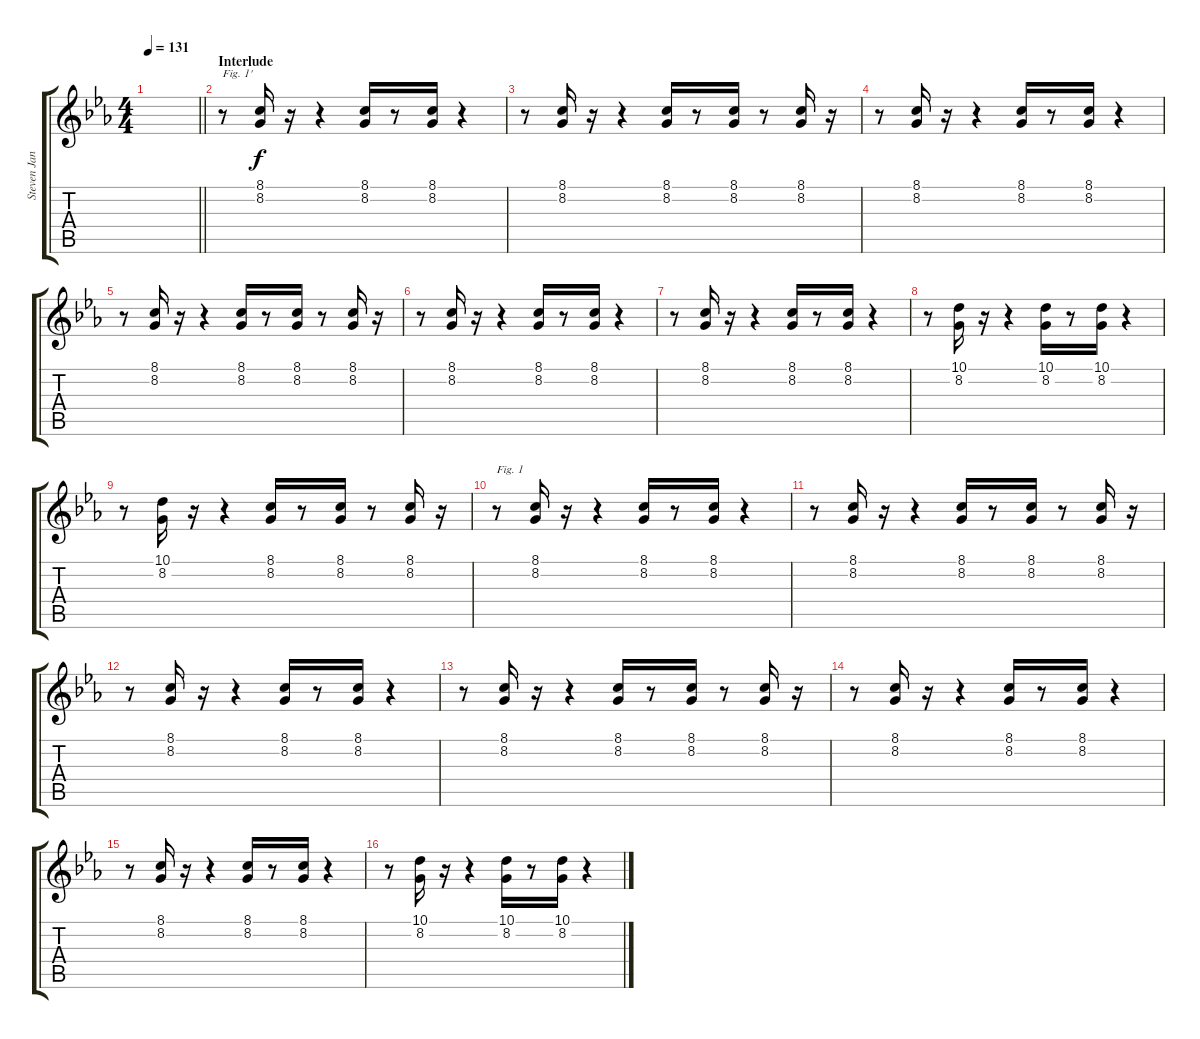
\track ("Steven Janssens (elec. gtr.)" "Steven Jan") {instrument lead2sawtooth}
\staff {score tabs}
\tuning (E4 B3 G3 D3 A2 E2) {hide}
\ts (4 4)
\tempo 131
\clef g2
\barLineRight lightlight
\ks cminor
|
\section ("" "Interlude")
r.8{txt "Fig. 1'"} (8.1 8.2).16 r.16 r.4 (8.1 8.2).16 r.8 (8.1 8.2).16 r.4 |
r.8 (8.1 8.2).16 r.16 r.4 (8.1 8.2).16 r.8 (8.1 8.2).16 r.8 (8.1 8.2).16 r.16 |
r.8 (8.1 8.2).16 r.16 r.4 (8.1 8.2).16 r.8 (8.1 8.2).16 r.4 |
r.8 (8.1 8.2).16 r.16 r.4 (8.1 8.2).16 r.8 (8.1 8.2).16 r.8 (8.1 8.2).16 r.16 |
r.8 (8.1 8.2).16 r.16 r.4 (8.1 8.2).16 r.8 (8.1 8.2).16 r.4 |
r.8 (8.1 8.2).16 r.16 r.4 (8.1 8.2).16 r.8 (8.1 8.2).16 r.4 |
r.8 (10.1 8.2).16 r.16 r.4 (10.1 8.2).16 r.8 (10.1 8.2).16 r.4 |
r.8 (10.1 8.2).16 r.16 r.4 (8.1 8.2).16 r.8 (8.1 8.2).16 r.8 (8.1 8.2).16 r.16 |
r.8{txt "Fig. 1"} (8.1 8.2).16 r.16 r.4 (8.1 8.2).16 r.8 (8.1 8.2).16 r.4 |
r.8 (8.1 8.2).16 r.16 r.4 (8.1 8.2).16 r.8 (8.1 8.2).16 r.8 (8.1 8.2).16 r.16 |
r.8 (8.1 8.2).16 r.16 r.4 (8.1 8.2).16 r.8 (8.1 8.2).16 r.4 |
r.8 (8.1 8.2).16 r.16 r.4 (8.1 8.2).16 r.8 (8.1 8.2).16 r.8 (8.1 8.2).16 r.16 |
r.8 (8.1 8.2).16 r.16 r.4 (8.1 8.2).16 r.8 (8.1 8.2).16 r.4 |
r.8 (8.1 8.2).16 r.16 r.4 (8.1 8.2).16 r.8 (8.1 8.2).16 r.4 |
r.8 (10.1 8.2).16 r.16 r.4 (10.1 8.2).16 r.8 (10.1 8.2).16 r.4
